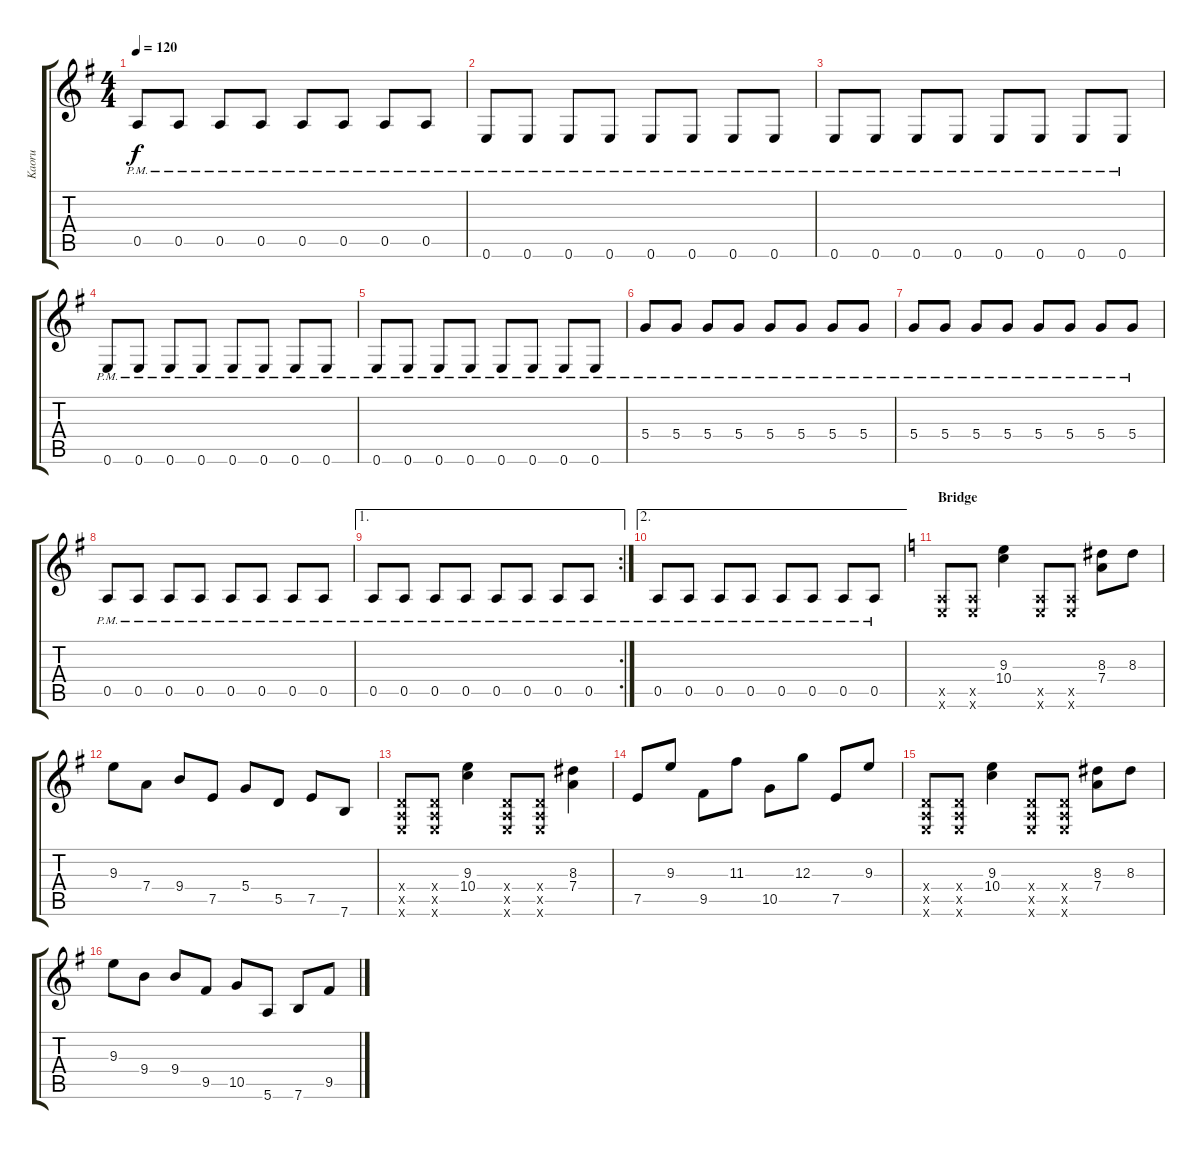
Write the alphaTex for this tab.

\track ("Kaoru" "Kaoru") {instrument distortionguitar}
\staff {score tabs}
\tuning (E4 B3 G3 D3 A2 E2) {hide}
\ts (4 4)
\tempo 120
\clef g2
\ks g
0.5{pm}.8{dy f} 0.5{pm}.8 0.5{pm}.8 0.5{pm}.8 0.5{pm}.8 0.5{pm}.8 0.5{pm}.8 0.5{pm}.8 |
0.6{pm}.8 0.6{pm}.8 0.6{pm}.8 0.6{pm}.8 0.6{pm}.8 0.6{pm}.8 0.6{pm}.8 0.6{pm}.8 |
0.6{pm}.8 0.6{pm}.8 0.6{pm}.8 0.6{pm}.8 0.6{pm}.8 0.6{pm}.8 0.6{pm}.8 0.6{pm}.8 |
0.6{pm}.8 0.6{pm}.8 0.6{pm}.8 0.6{pm}.8 0.6{pm}.8 0.6{pm}.8 0.6{pm}.8 0.6{pm}.8 |
0.6{pm}.8 0.6{pm}.8 0.6{pm}.8 0.6{pm}.8 0.6{pm}.8 0.6{pm}.8 0.6{pm}.8 0.6{pm}.8 |
5.4{pm}.8 5.4{pm}.8 5.4{pm}.8 5.4{pm}.8 5.4{pm}.8 5.4{pm}.8 5.4{pm}.8 5.4{pm}.8 |
5.4{pm}.8 5.4{pm}.8 5.4{pm}.8 5.4{pm}.8 5.4{pm}.8 5.4{pm}.8 5.4{pm}.8 5.4{pm}.8 |
0.5{pm}.8 0.5{pm}.8 0.5{pm}.8 0.5{pm}.8 0.5{pm}.8 0.5{pm}.8 0.5{pm}.8 0.5{pm}.8 |
\ae 1
\rc 2
0.5{pm}.8 0.5{pm}.8 0.5{pm}.8 0.5{pm}.8 0.5{pm}.8 0.5{pm}.8 0.5{pm}.8 0.5{pm}.8 |
\ae 2
0.5{pm}.8 0.5{pm}.8 0.5{pm}.8 0.5{pm}.8 0.5{pm}.8 0.5{pm}.8 0.5{pm}.8 0.5{pm}.8 |
\section ("" "Bridge")
\ks c
(0.5{x} 0.6{x}).8 (0.5{x} 0.6{x}).8 (9.3 10.4).4 (0.5{x} 0.6{x}).8 (0.5{x} 0.6{x}).8 (8.3 7.4).8 8.3.8 |
\ks g
9.3.8 7.4.8 9.4.8 7.5.8 5.4.8 5.5.8 7.5.8 7.6.8 |
(0.4{x} 0.5{x} 0.6{x}).8 (0.4{x} 0.5{x} 0.6{x}).8 (9.3 10.4).4 (0.4{x} 0.5{x} 0.6{x}).8 (0.4{x} 0.5{x} 0.6{x}).8 (8.3 7.4).4 |
7.5.8 9.3.8 9.5.8 11.3.8 10.5.8 12.3.8 7.5.8 9.3.8 |
(0.4{x} 0.5{x} 0.6{x}).8 (0.4{x} 0.5{x} 0.6{x}).8 (9.3 10.4).4 (0.4{x} 0.5{x} 0.6{x}).8 (0.4{x} 0.5{x} 0.6{x}).8 (8.3 7.4).8 8.3.8 |
9.3.8 9.4.8 9.4.8 9.5.8 10.5.8 5.6.8 7.6.8 9.5.8
